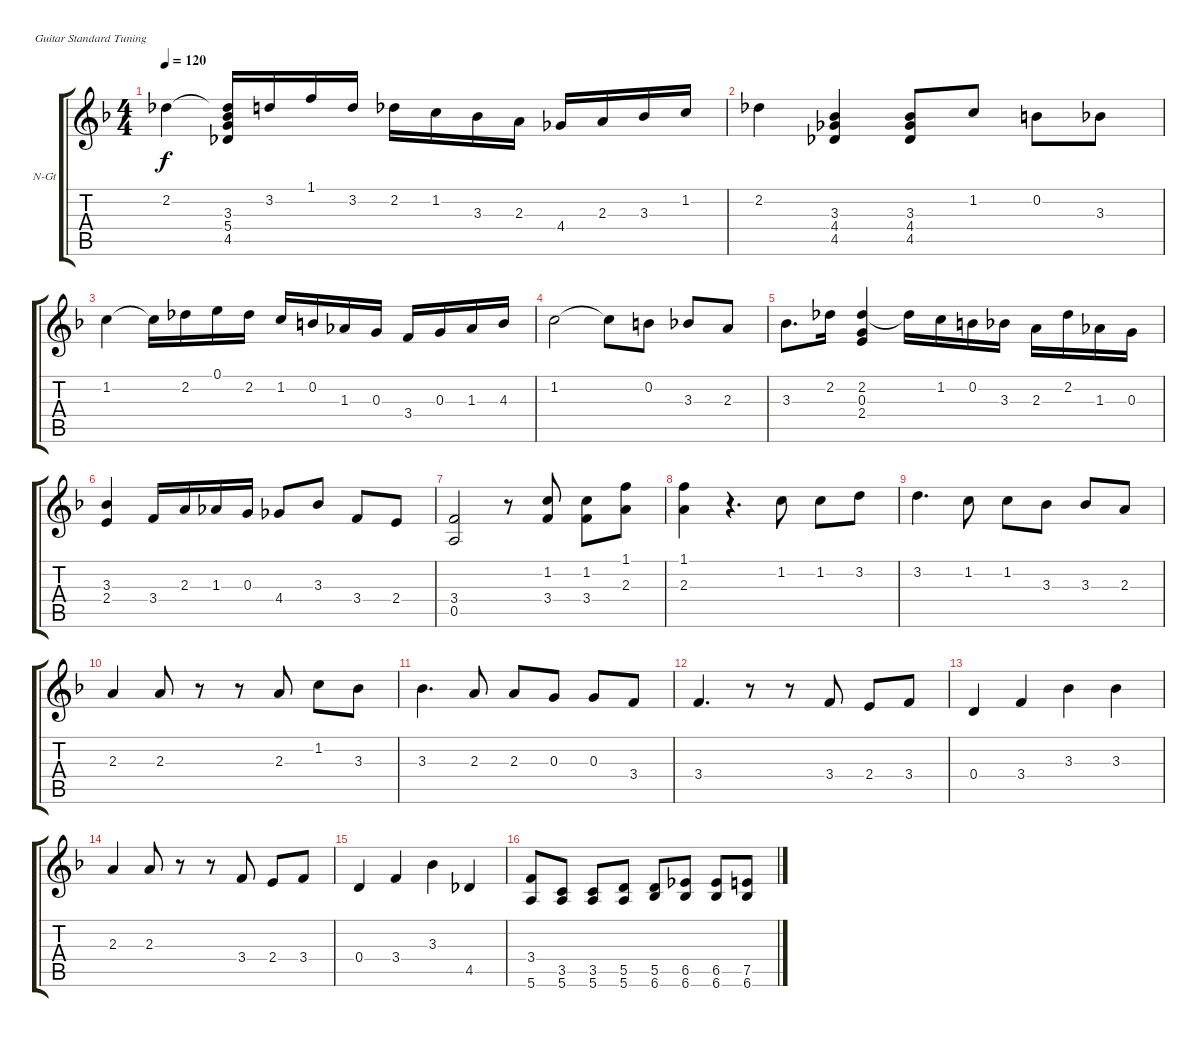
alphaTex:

\bracketExtendMode groupsimilarinstruments
\firstSystemTrackNameOrientation horizontal
\otherSystemsTrackNameOrientation horizontal
\track ("Lead Guitar" "N-Gt") {instrument acousticguitarnylon}
\staff {score tabs}
\tuning (E4 B3 G3 D3 A2 E2)
\ts (4 4)
\tempo 120
\clef g2
\ks f
2.2.4{dy f} (2.2{t} 3.3 5.4 4.5).16 3.2.16 1.1.16 3.2.16 2.2.16 1.2.16 3.3.16 2.3.16 4.4.16 2.3.16 3.3.16 1.2.16 |
2.2.4 (3.3 4.4 4.5).4 (3.3 4.4 4.5).8 1.2.8 0.2.8 3.3.8 |
1.2.4 1.2{t}.16 2.2.16 0.1.16 2.2.16 1.2.16 0.2.16 1.3.16 0.3.16 3.4.16 0.3.16 1.3.16 4.3.16 |
1.2.2 1.2{t}.8 0.2.8 3.3.8 2.3.8 |
3.3.8{d} 2.2.16 (2.2 0.3 2.4).4 2.2{t}.16 1.2.16 0.2.16 3.3.16 2.3.16 2.2.16 1.3.16 0.3.16 |
(3.3 2.4).4 3.4.16 2.3.16 1.3.16 0.3.16 4.4.8 3.3.8 3.4.8 2.4.8 |
(3.4 0.5).2 r.8 (1.2 3.4).8 (1.2 3.4).8 (1.1 2.3).8 |
(1.1 2.3).4 r.4{d} 1.2.8 1.2.8 3.2.8 |
3.2.4{d} 1.2.8 1.2.8 3.3.8 3.3.8 2.3.8 |
2.3.4 2.3.8 r.8 r.8 2.3.8 1.2.8 3.3.8 |
3.3.4{d} 2.3.8 2.3.8 0.3.8 0.3.8 3.4.8 |
3.4.4{d} r.8 r.8 3.4.8 2.4.8 3.4.8 |
0.4.4 3.4.4 3.3.4 3.3.4 |
2.3.4 2.3.8 r.8 r.8 3.4.8 2.4.8 3.4.8 |
0.4.4 3.4.4 3.3.4 4.5.4 |
(3.4 5.6).8 (3.5 5.6).8 (3.5 5.6).8 (5.5 5.6).8 (5.5 6.6).8 (6.5 6.6).8 (6.5 6.6).8 (7.5 6.6).8
